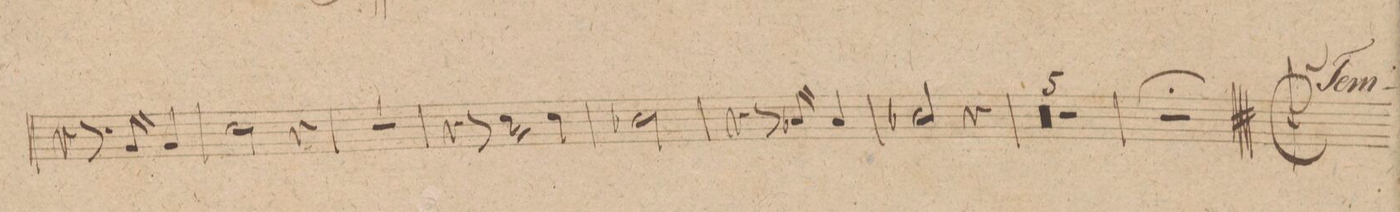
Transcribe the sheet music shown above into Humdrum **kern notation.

**kern	**dynam
*I"Corno. 2do in D	*
*clefG2	*
*k[]	*
*met(c)	*
*M3/4	*
4r	.
8.r	.
16g/	.
4g/	.
=93	=93
2cc\	.
4r	.
=94	=94
2.r	.
=95	=95
4r	.
8.r	.
16cc\	.
4cc\	.
=96	=96
2.b-X\	.
=97	=97
4r	.
8.r	.
16a-X/	.
4a-/	.
=98	=98
2b-X/	.
4r	.
=99	=99
0.r	.
=100	=100
=101	=101
=102	=102
=103	=103
2.r	.
=104	=104
2.r;	.
=105||	=105||
*M2/2	*
*met(c|)	*
*mmet(c|)	*
*-	*-
